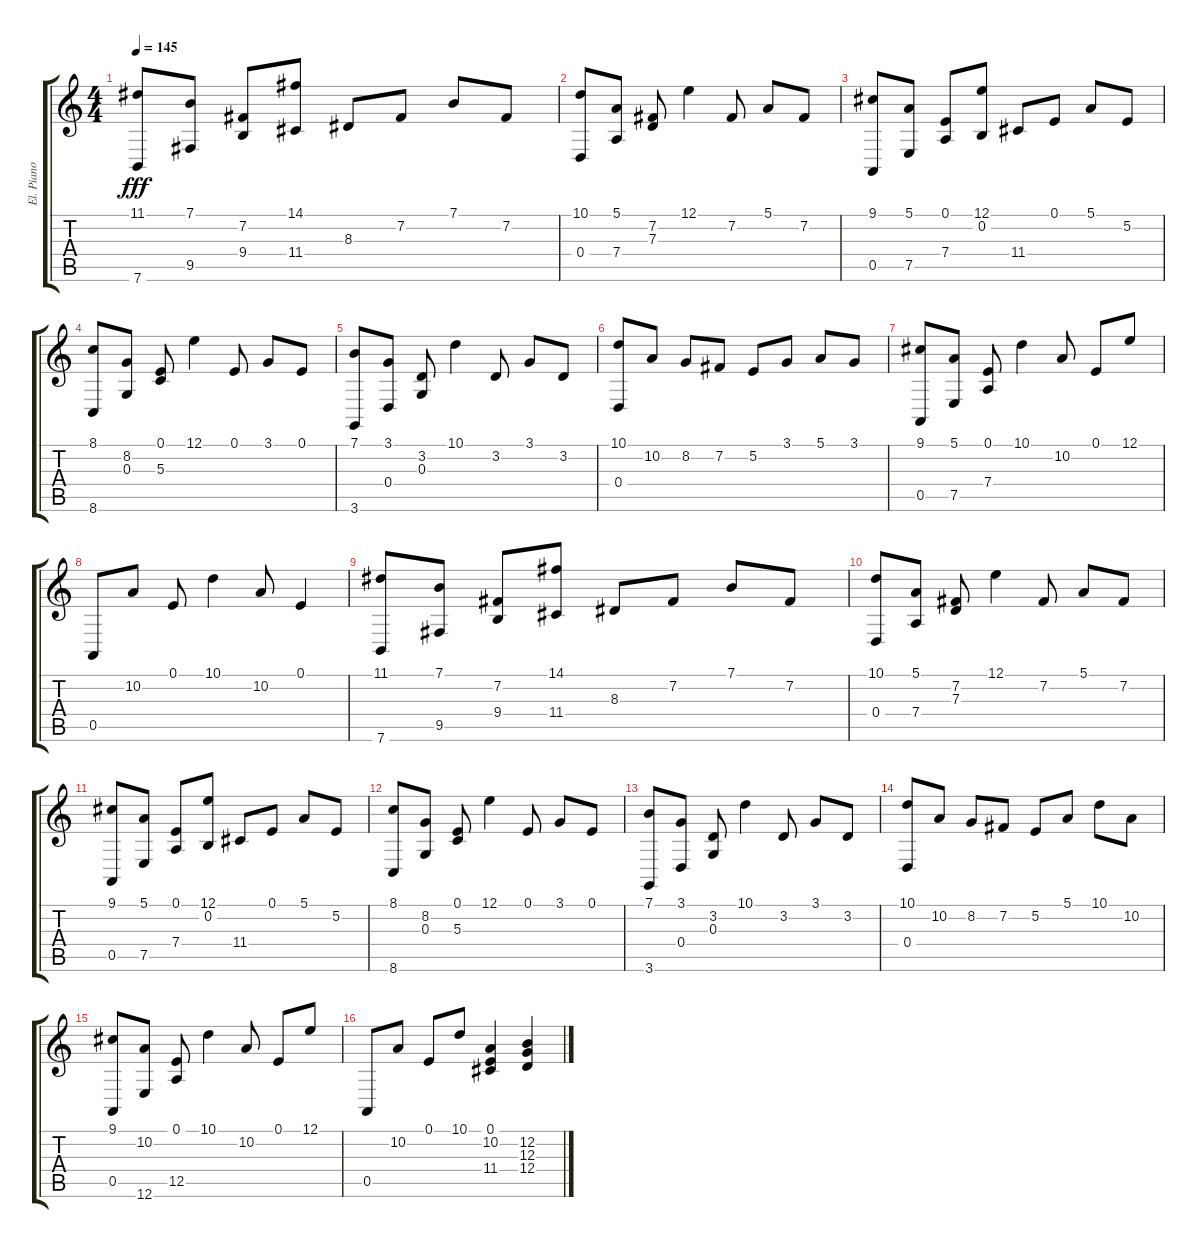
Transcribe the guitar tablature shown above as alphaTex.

\track ("El. Piano" "El. Piano") {instrument electricpiano2}
\staff {score tabs}
\tuning (E4 B3 G3 D3 A2 E2) {hide}
\ts (4 4)
\tempo 145
\clef g2
\ks c
(11.1 7.6).8{dy fff} (7.1 9.5).8 (7.2 9.4).8 (14.1 11.4).8 8.3.8 7.2.8 7.1.8 7.2.8 |
(10.1 0.4).8 (5.1 7.4).8 (7.2 7.3).8 12.1.4 7.2.8 5.1.8 7.2.8 |
(9.1 0.5).8 (5.1 7.5).8 (0.1 7.4).8 (12.1 0.2).8 11.4.8 0.1.8 5.1.8 5.2.8 |
(8.1 8.6).8 (8.2 0.3).8 (0.1 5.3).8 12.1.4 0.1.8 3.1.8 0.1.8 |
(7.1 3.6).8 (3.1 0.4).8 (3.2 0.3).8 10.1.4 3.2.8 3.1.8 3.2.8 |
(10.1 0.4).8 10.2.8 8.2.8 7.2.8 5.2.8 3.1.8 5.1.8 3.1.8 |
(9.1 0.5).8 (5.1 7.5).8 (0.1 7.4).8 10.1.4 10.2.8 0.1.8 12.1.8 |
0.5.8 10.2.8 0.1.8 10.1.4 10.2.8 0.1.4 |
(11.1 7.6).8 (7.1 9.5).8 (7.2 9.4).8 (14.1 11.4).8 8.3.8 7.2.8 7.1.8 7.2.8 |
(10.1 0.4).8 (5.1 7.4).8 (7.2 7.3).8 12.1.4 7.2.8 5.1.8 7.2.8 |
(9.1 0.5).8 (5.1 7.5).8 (0.1 7.4).8 (12.1 0.2).8 11.4.8 0.1.8 5.1.8 5.2.8 |
(8.1 8.6).8 (8.2 0.3).8 (0.1 5.3).8 12.1.4 0.1.8 3.1.8 0.1.8 |
(7.1 3.6).8 (3.1 0.4).8 (3.2 0.3).8 10.1.4 3.2.8 3.1.8 3.2.8 |
(10.1 0.4).8 10.2.8 8.2.8 7.2.8 5.2.8 5.1.8 10.1.8 10.2.8 |
(9.1 0.5).8 (10.2 12.6).8 (0.1 12.5).8 10.1.4 10.2.8 0.1.8 12.1.8 |
0.5.8 10.2.8 0.1.8 10.1.8 (0.1 10.2 11.4).4 (12.2 12.3 12.4).4
